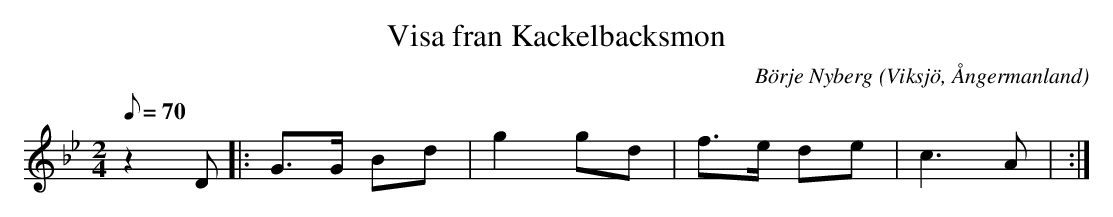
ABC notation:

X:1
T:Visa fran Kackelbacksmon
C:Börje Nyberg
O:Viksjö, Ångermanland
M:2/4
L:1/8
Q:70
K:Gm
z2 D|: G>G Bd | g2 gd | f>e de | c2>A2 | :|
